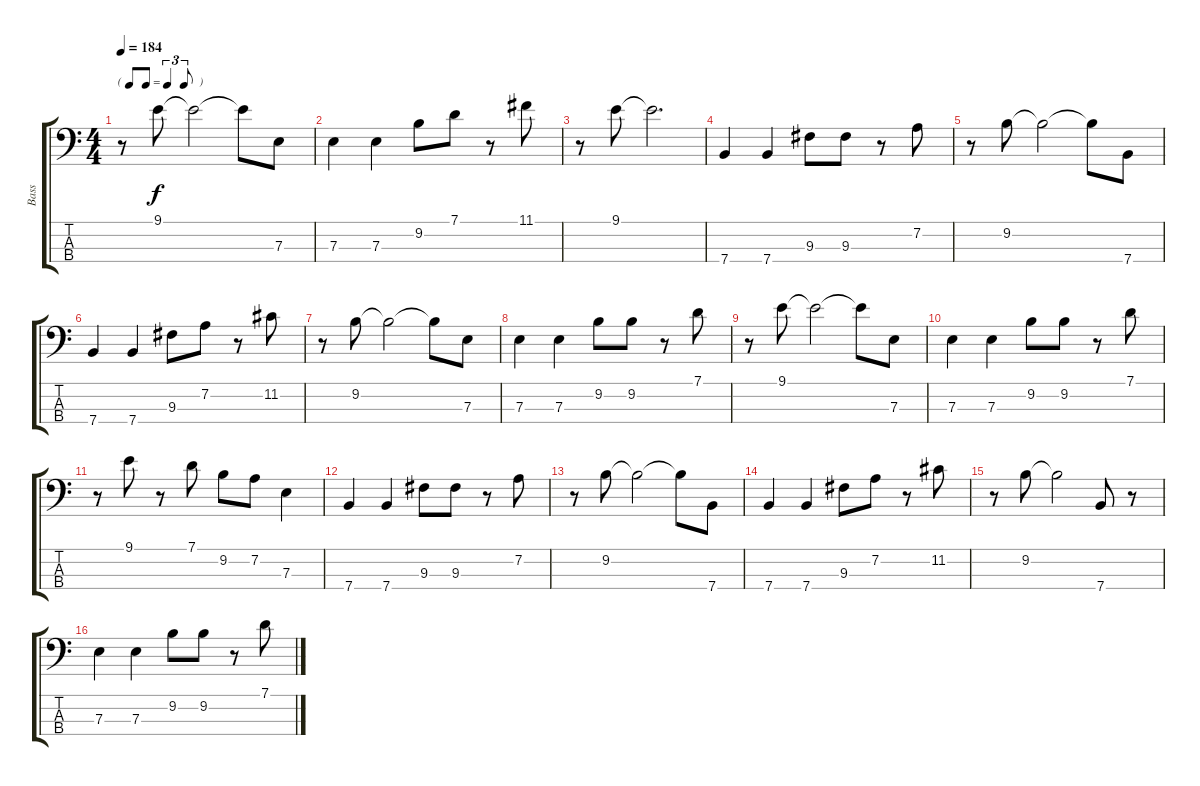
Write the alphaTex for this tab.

\track ("Bass" "Bass") {instrument electricbassfinger}
\staff {score tabs}
\tuning (G2 D2 A1 E1) {hide}
\ts (4 4)
\tf triplet8th
\tempo 184
\clef f4
\ks c
r.8{dy f} 9.1.8 9.1{t}.2 9.1{t}.8 7.3.8 |
7.3.4 7.3.4 9.2.8 7.1.8 r.8 11.1.8 |
r.8 9.1.8 9.1{t}.2{d} |
\section ("" "")
7.4.4 7.4.4 9.3.8 9.3.8 r.8 7.2.8 |
r.8 9.2.8 9.2{t}.2 9.2{t}.8 7.4.8 |
7.4.4 7.4.4 9.3.8 7.2.8 r.8 11.2.8 |
r.8 9.2.8 9.2{t}.2 9.2{t}.8 7.3.8 |
7.3.4 7.3.4 9.2.8 9.2.8 r.8 7.1.8 |
r.8 9.1.8 9.1{t}.2 9.1{t}.8 7.3.8 |
7.3.4 7.3.4 9.2.8 9.2.8 r.8 7.1.8 |
r.8 9.1.8 r.8 7.1.8 9.2.8 7.2.8 7.3.4 |
\section ("" "")
7.4.4 7.4.4 9.3.8 9.3.8 r.8 7.2.8 |
r.8 9.2.8 9.2{t}.2 9.2{t}.8 7.4.8 |
7.4.4 7.4.4 9.3.8 7.2.8 r.8 11.2.8 |
r.8 9.2.8 9.2{t}.2 7.4.8 r.8 |
7.3.4 7.3.4 9.2.8 9.2.8 r.8 7.1.8
